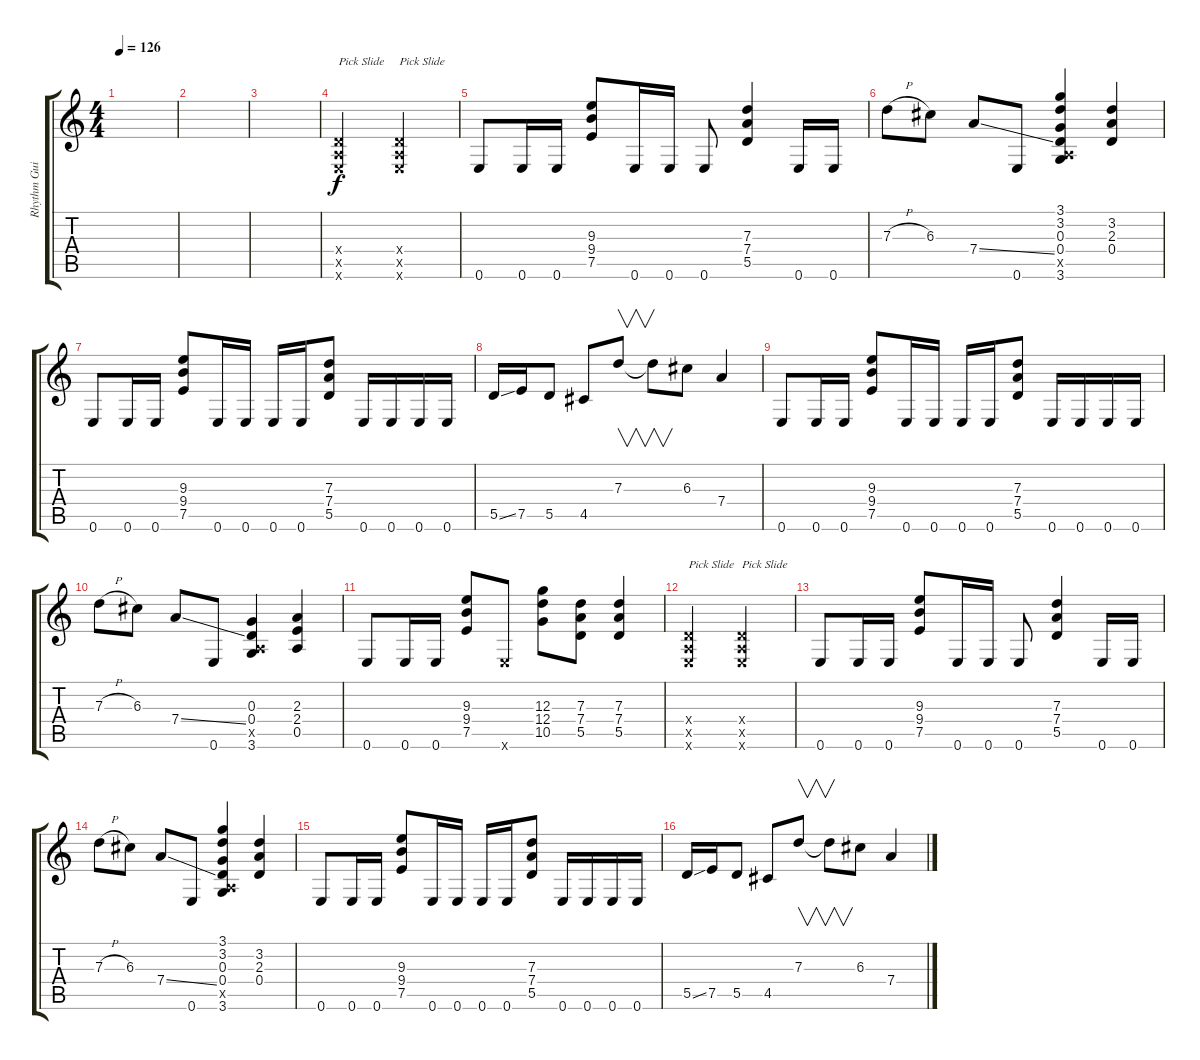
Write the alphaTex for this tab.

\track ("Rhythm Guitar" "Rhythm Gui") {instrument overdrivenguitar}
\staff {score tabs}
\tuning (E4 B3 G3 D3 A2 E2) {hide}
\ts (4 4)
\tempo 126
\clef g2
\ks c
|
|
|
(0.4{x} 0.5{x} 0.6{x}).2{txt "Pick Slide"} (0.4{x} 0.5{x} 0.6{x}).2{txt "Pick Slide"} |
0.6.8 0.6.16 0.6.16 (9.3 9.4 7.5).8 0.6.16 0.6.16 0.6.8 (7.3 7.4 5.5).4 0.6.16 0.6.16 |
7.3{h}.8 6.3.8 7.4{ss}.8 0.6.8 (3.1 3.2 0.3 0.4 0.5{x} 3.6).4 (3.2 2.3 0.4).4 |
0.6.8 0.6.16 0.6.16 (9.3 9.4 7.5).8 0.6.16 0.6.16 0.6.16 0.6.16 (7.3 7.4 5.5).8 0.6.16 0.6.16 0.6.16 0.6.16 |
5.5{ss}.16 7.5.16 5.5.8 4.5.8 7.3.8{v} 7.3{t}.8{v} 6.3.8 7.4.4 |
0.6.8 0.6.16 0.6.16 (9.3 9.4 7.5).8 0.6.16 0.6.16 0.6.16 0.6.16 (7.3 7.4 5.5).8 0.6.16 0.6.16 0.6.16 0.6.16 |
7.3{h}.8 6.3.8 7.4{ss}.8 0.6.8 (0.3 0.4 0.5{x} 3.6).4 (2.3 2.4 0.5).4 |
0.6.8 0.6.16 0.6.16 (9.3 9.4 7.5).8 0.6{x}.8 (12.3 12.4 10.5).8 (7.3 7.4 5.5).8 (7.3 7.4 5.5).4 |
(0.4{x} 0.5{x} 0.6{x}).2{txt "Pick Slide"} (0.4{x} 0.5{x} 0.6{x}).2{txt "Pick Slide"} |
0.6.8 0.6.16 0.6.16 (9.3 9.4 7.5).8 0.6.16 0.6.16 0.6.8 (7.3 7.4 5.5).4 0.6.16 0.6.16 |
7.3{h}.8 6.3.8 7.4{ss}.8 0.6.8 (3.1 3.2 0.3 0.4 0.5{x} 3.6).4 (3.2 2.3 0.4).4 |
0.6.8 0.6.16 0.6.16 (9.3 9.4 7.5).8 0.6.16 0.6.16 0.6.16 0.6.16 (7.3 7.4 5.5).8 0.6.16 0.6.16 0.6.16 0.6.16 |
5.5{ss}.16 7.5.16 5.5.8 4.5.8 7.3.8{v} 7.3{t}.8{v} 6.3.8 7.4.4
